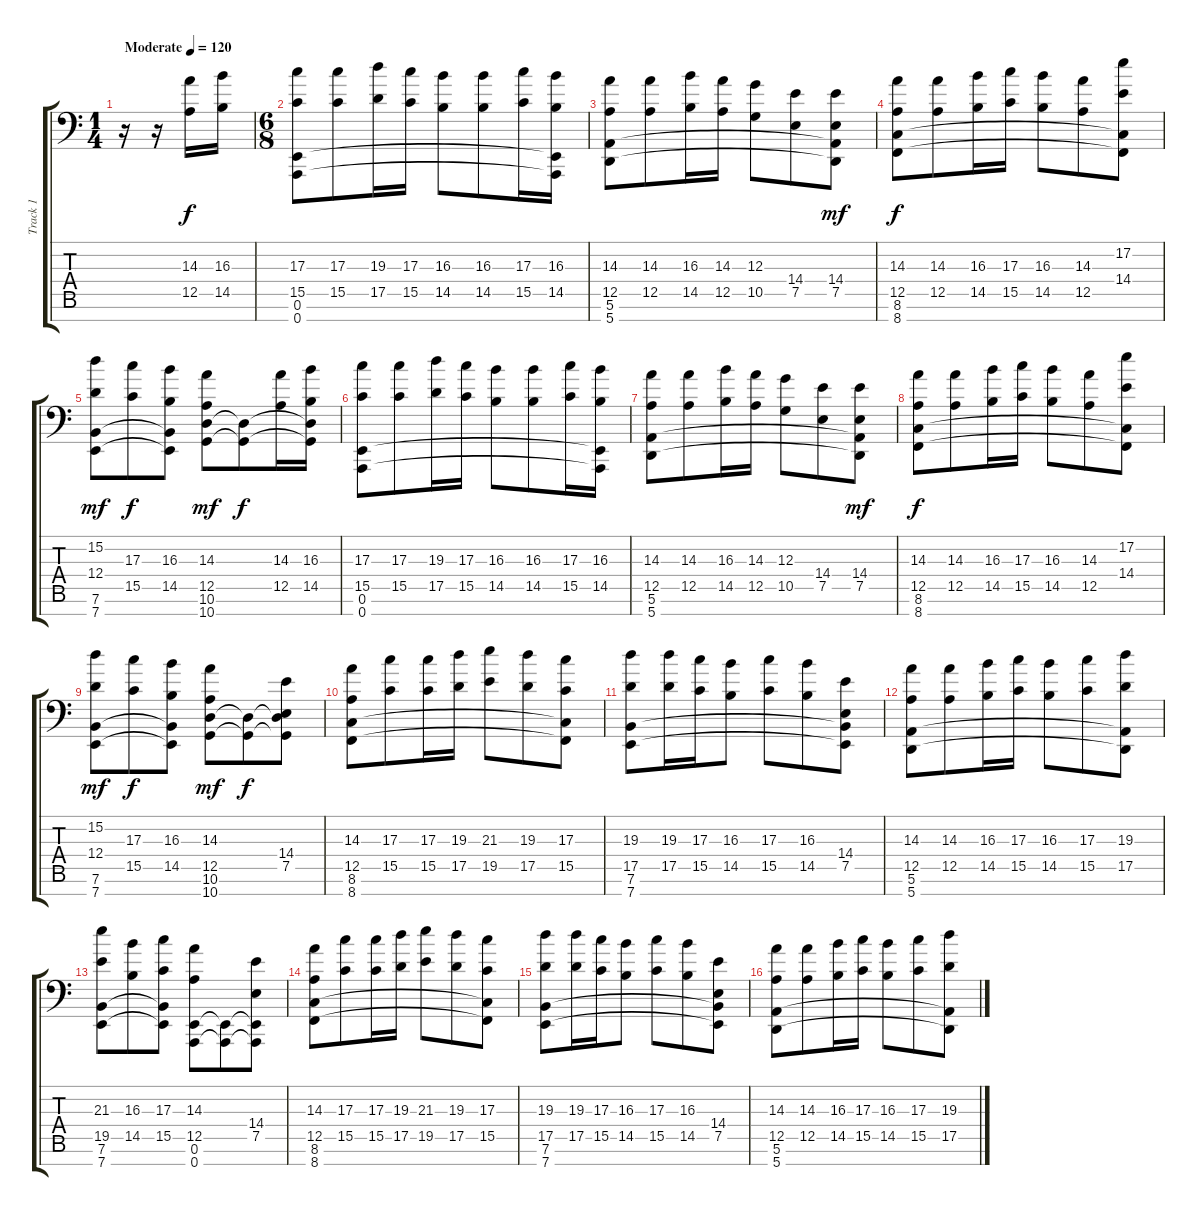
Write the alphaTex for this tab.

\track ("Track 1" "Track 1") {instrument brasssection}
\staff {score tabs}
\tuning (E4 B3 G3 D3 A2 E2 A1) {hide}
\ts (1 4)
\tempo (120 "Moderate")
\clef f4
\ks c
r.16{dy f instrument brasssection} r.16 (14.3 12.5).16 (16.3 14.5).16 |
\ts (6 8)
(17.3 15.5 0.6 0.7).8 (17.3 15.5).8 (19.3 17.5).16 (17.3 15.5).16 (16.3 14.5).8 (16.3 14.5).8 (17.3 15.5).16 (16.3 14.5 0.6{t} 0.7{t}).16 |
(14.3 12.5 5.6 5.7).8 (14.3 12.5).8 (16.3 14.5).16 (14.3 12.5).16 (12.3 10.5).8 (14.4 7.5).8 (14.4 7.5 5.6{t} 5.7{t}).8{dy mf} |
(14.3 12.5 8.6 8.7).8{dy f} (14.3 12.5).8 (16.3 14.5).16 (17.3 15.5).16 (16.3 14.5).8 (14.3 12.5).8 (17.2 14.4 8.6{t} 8.7{t}).8 |
(15.2 12.4 7.6 7.7).8{dy mf} (17.3 15.5).8{dy f} (16.3 14.5 7.6{t} 7.7{t}).8 (14.3 12.5 10.6 10.7).8{dy mf} (10.6{t} 10.7{t}).8{dy f} (14.3 12.5).16 (16.3 14.5 10.6{t} 10.7{t}).16 |
(17.3 15.5 0.6 0.7).8 (17.3 15.5).8 (19.3 17.5).16 (17.3 15.5).16 (16.3 14.5).8 (16.3 14.5).8 (17.3 15.5).16 (16.3 14.5 0.6{t} 0.7{t}).16 |
(14.3 12.5 5.6 5.7).8 (14.3 12.5).8 (16.3 14.5).16 (14.3 12.5).16 (12.3 10.5).8 (14.4 7.5).8 (14.4 7.5 5.6{t} 5.7{t}).8{dy mf} |
(14.3 12.5 8.6 8.7).8{dy f} (14.3 12.5).8 (16.3 14.5).16 (17.3 15.5).16 (16.3 14.5).8 (14.3 12.5).8 (17.2 14.4 8.6{t} 8.7{t}).8 |
(15.2 12.4 7.6 7.7).8{dy mf} (17.3 15.5).8{dy f} (16.3 14.5 7.6{t} 7.7{t}).8 (14.3 12.5 10.6 10.7).8{dy mf} (10.6{t} 10.7{t}).8{dy f} (14.4 7.5 10.6{t} 10.7{t}).8 |
(14.3 12.5 8.6 8.7).8 (17.3 15.5).8 (17.3 15.5).16 (19.3 17.5).16 (21.3 19.5).8 (19.3 17.5).8 (17.3 15.5 8.6{t} 8.7{t}).8 |
(19.3 17.5 7.6 7.7).8 (19.3 17.5).16 (17.3 15.5).16 (16.3 14.5).8 (17.3 15.5).8 (16.3 14.5).8 (14.4 7.5 7.6{t} 7.7{t}).8 |
(14.3 12.5 5.6 5.7).8 (14.3 12.5).8 (16.3 14.5).16 (17.3 15.5).16 (16.3 14.5).8 (17.3 15.5).8 (19.3 17.5 5.6{t} 5.7{t}).8 |
(21.3 19.5 7.6 7.7).8 (16.3 14.5).8 (17.3 15.5 7.6{t} 7.7{t}).8 (14.3 12.5 0.6 0.7).8 (0.6{t} 0.7{t}).8 (14.4 7.5 0.6{t} 0.7{t}).8 |
(14.3 12.5 8.6 8.7).8 (17.3 15.5).8 (17.3 15.5).16 (19.3 17.5).16 (21.3 19.5).8 (19.3 17.5).8 (17.3 15.5 8.6{t} 8.7{t}).8 |
(19.3 17.5 7.6 7.7).8 (19.3 17.5).16 (17.3 15.5).16 (16.3 14.5).8 (17.3 15.5).8 (16.3 14.5).8 (14.4 7.5 7.6{t} 7.7{t}).8 |
(14.3 12.5 5.6 5.7).8 (14.3 12.5).8 (16.3 14.5).16 (17.3 15.5).16 (16.3 14.5).8 (17.3 15.5).8 (19.3 17.5 5.6{t} 5.7{t}).8
